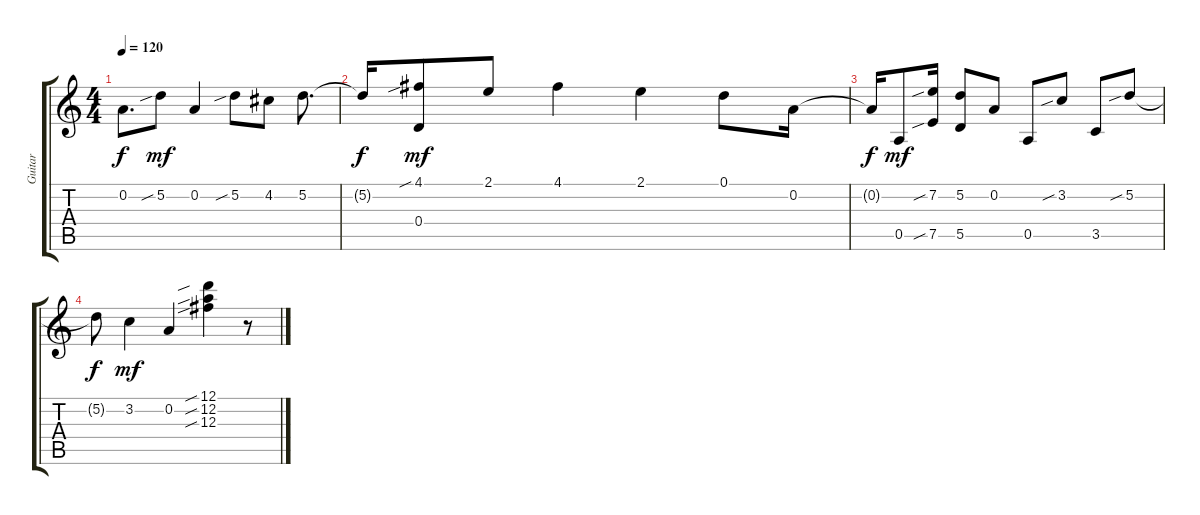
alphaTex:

\track ("Guitar" "Guitar") {instrument acousticguitarsteel}
\staff {score tabs}
\tuning (D4 A3 Gb3 D3 A2 D2) {hide}
\ts (4 4)
\tempo 120
\clef g2
\ks c
0.2{t}.8{d dy f} 5.2{sib}.8{dy mf} 0.2.4 5.2{sib}.8 4.2.8 5.2.8{d} |
5.2{t}.16{dy f} (4.1{sib} 0.4).8{dy mf} 2.1.8 4.1.4 2.1.4 0.1.8 0.2.16 |
0.2{t}.16{dy f} 0.5.8{dy mf} (7.2{sib} 7.5{sib}).16 (5.2 5.5).8 0.2.8 0.5.8 3.2{sib}.8 3.5.8 5.2{sib}.8 |
5.2{t}.8{dy f} 3.2.4{dy mf} 0.2.4 (12.1{sib} 12.2{sib} 12.3{sib}).4 r.8
